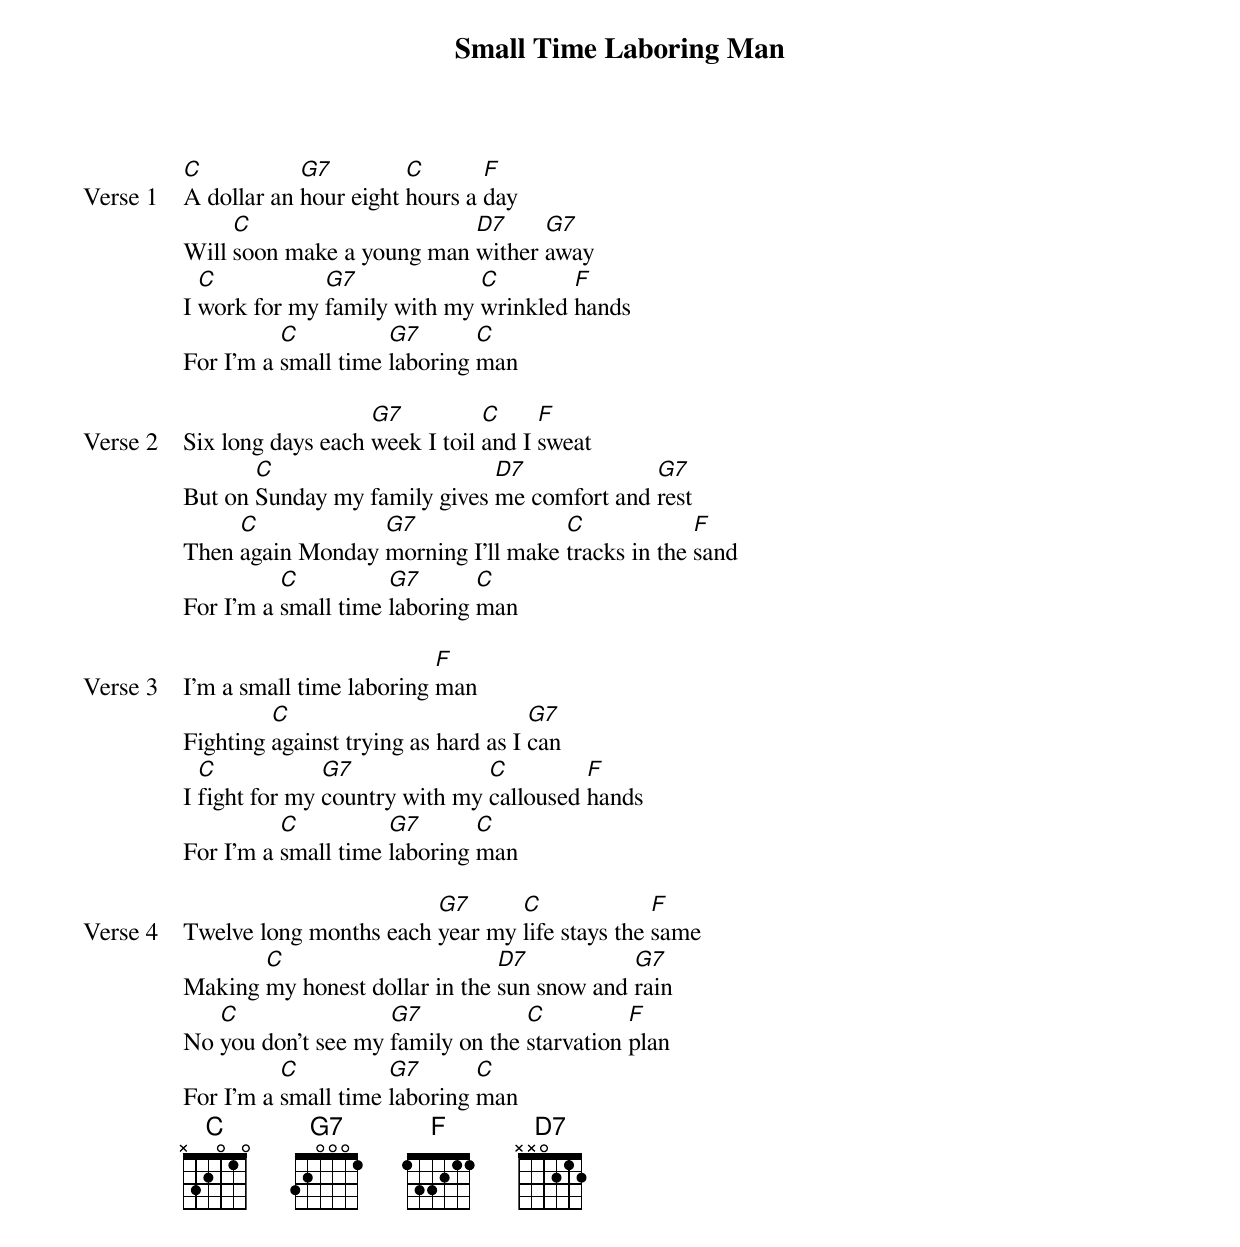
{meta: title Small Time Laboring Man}
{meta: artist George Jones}
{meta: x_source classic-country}
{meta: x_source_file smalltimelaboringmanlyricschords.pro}
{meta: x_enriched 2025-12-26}

{start_of_verse: Verse 1}
[C]A dollar an [G7]hour eight [C]hours a [F]day
Will [C]soon make a young man [D7]wither [G7]away
I [C]work for my [G7]family with my [C]wrinkled [F]hands
For I'm a [C]small time [G7]laboring [C]man
{end_of_verse}

{start_of_verse: Verse 2}
Six long days each [G7]week I toil [C]and I [F]sweat
But on [C]Sunday my family gives [D7]me comfort and [G7]rest
Then [C]again Monday [G7]morning I'll make [C]tracks in the [F]sand
For I'm a [C]small time [G7]laboring [C]man
{end_of_verse}

{start_of_verse: Verse 3}
I'm a small time laboring [F]man
Fighting [C]against trying as hard as I [G7]can
I [C]fight for my [G7]country with my [C]calloused [F]hands
For I'm a [C]small time [G7]laboring [C]man
{end_of_verse}

{start_of_verse: Verse 4}
Twelve long months each [G7]year my [C]life stays the [F]same
Making [C]my honest dollar in the [D7]sun snow and [G7]rain
No [C]you don't see my [G7]family on the [C]starvation [F]plan
For I'm a [C]small time [G7]laboring [C]man
{end_of_verse}
